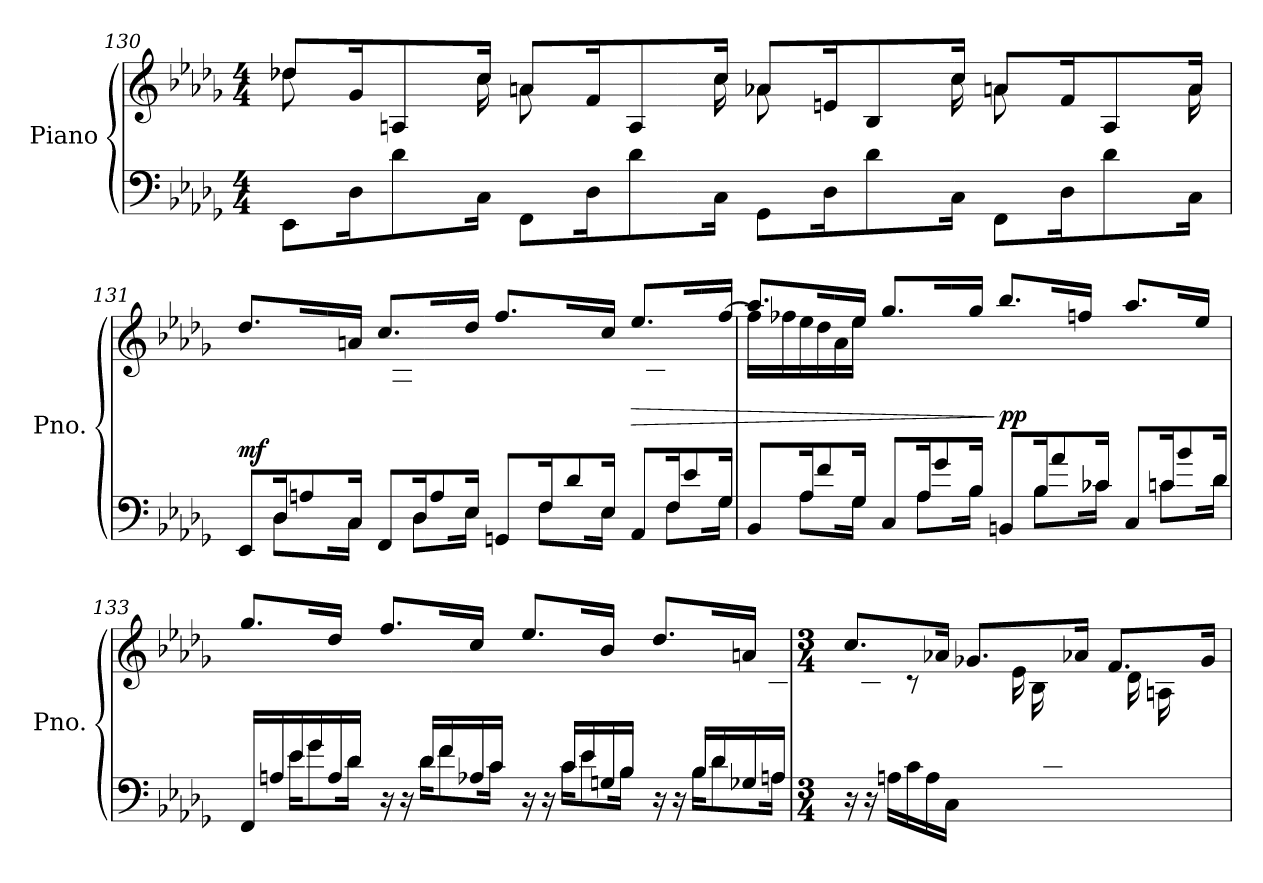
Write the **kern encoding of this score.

**kern	**kern	**dynam
*part1	*part1	*part1
*staff2	*staff1	*staff1/2
*I"Piano	*	*
*I'Pno.	*	*
*clefF4	*clefG2	*
*k[b-e-a-d-g-]	*k[b-e-a-d-g-]	*
*M4/4	*M4/4	*
*Xtuplet	*Xtuplet	*
=130	=130	=130
*	*^	*
12EE-\L	12dd-X/L	12dd-X\	.
24D-\K	24g-/K	24ryy	.
12d-\	12An/	24ryy	.
.	.	24ryy	.
24C\Jk	24cc/Jk	24cc\	.
12FF\L	12an/L	12a\	.
24D-\K	24f/K	24ryy	.
12d-\	12A/	24ryy	.
.	.	24ryy	.
24C\Jk	24cc/Jk	24cc\	.
12GG-\L	12a-X/L	12a-\	.
24D-\K	24en/K	24ryy	.
12d-\	12B-/	24ryy	.
.	.	24ryy	.
24C\Jk	24cc/Jk	24cc\	.
12FF\L	12an/L	12a\	.
24D-\K	24f/K	24ryy	.
12d-\	12A/	24ryy	.
.	.	24ryy	.
24C\Jk	24a/Jk	24a\	.
!!LO:LB:g=z	!!
=131	=131	=131	=131
*^	*	*	*
!	!	!	!	!LO:DY:a=2
12EE-/L	24ryy	12.dd-/L	24dd-\LLyy	mf
.	24ryy	.	24g-\	.
24D-/K	12D-\L	.	24f\	.
12An/	.	24reyy	24en\	.
.	24ryy	24reyy	24e-X\	.
24C/Jk	24C\Jk	24an/Jk	24a\JJ	.
12FF/L	24ryy	12.cc/L	24cc\LLyy	.
.	24ryy	.	24An\	.
24D-/K	12D-\L	.	24e-\	.
12A/	.	24rcyy	24g-\	.
.	24ryy	24rcyy	24a\	.
24E-/Jk	24E-\Jk	24dd-/Jk	24dd-\JJ	.
12GGn/L	24ryy	12.ff/L	24ff\LLyy	.
.	24ryy	.	24cc\	.
24F/K	12F\L	.	24bn\	.
12d-/	.	24reyy	24b-X\	.
.	24ryy	24reyy	24f\	.
24E-/Jk	24E-\Jk	24cc/Jk	24cc\JJ	.
!	!	!	!	!LO:HP:b
12AA-/L	24ryy	12.ee-/L	24ee-\LLyy	>
.	24ryy	.	24c\	.
24F/K	12F\L	.	24g-\	.
12e-/	.	24ryy	24b-\	.
.	24ryy	24ryy	24cc\	.
24G-/Jk	24G-\Jk	[24ff/Jk	24ff\JJ	.
=132	=132	=132	=132	=132
12BB-/L	24ryy	12.aa-/L	24ff\LL]	.
.	24ryy	.	24ff-X\	.
24A-/K	12A-\L	.	24ee-\	.
12f/	.	24reyy	24dd-\	.
.	24ryy	24reyy	24a-\	.
24G-/Jk	24G-\Jk	24ee-/Jk	24ee-\JJ	.
12C/L	24ryy	12.gg-/L	24gg-\LLyy	.
.	24ryy	.	24e-\	.
24A-/K	12A-\L	.	24b-\	.
12g-/	.	24rcyy	24cc\	.
.	24ryy	24rcyy	24ee-\	.
24B-/Jk	24B-\Jk	24gg-/Jk	24gg-\JJ	.
!	!	!	!	!LO:DY:n=1:b
12BBn/L	24ryy	12.bb-/L	24bb-\LLyy	] pp
.	24ryy	.	24b-\	.
24B-/K	12B-\L	.	24gg-\	.
12a-/	.	24reyy	24rff	.
.	24ryy	24ffn/Jk	24ff\	.
24c-X/Jk	24c-\Jk	24ryy	24a-\JJ	.
12C/L	24ryy	12.aa-/L	24aa-\LLyy	.
.	24ryy	.	24f\	.
24cn/K	12c\L	.	24ff\	.
12b-/	.	24ryy	24rff	.
.	24ryy	24ee-/Jk	24ee-\	.
24d-/Jk	24d-\Jk	24ryy	24g-\JJ	.
!!LO:LB:g=z	!!
=133	=133	=133	=133	=133
24FF/LL	24ryy	12.gg-/L	24gg-\LLyy	.
24An/	24ryy	.	24g-\	.
24e-/	24e-\KL	.	24ee-\	.
24g-/	12g-\	24ryy	24rff	.
24A/	.	24dd-/Jk	24dd-\	.
24d-/JJ	24d-\Jk	24ryy	24f\JJ	.
24r	24ryy	12.ff/L	24ff\LLyy	.
24r	24ryy	.	24f\	.
24d-/LL	24d-\KL	.	24dd-\	.
24f/	12f\	24ryy	24rff	.
24A-X/	.	24cc/Jk	24cc\	.
24c/JJ	24c\Jk	24ryy	24e-\JJ	.
24r	24ryy	12.ee-/L	24ee-\LLyy	.
24r	24ryy	.	24e-\	.
24c/LL	24c\KL	.	24cc\	.
24e-/	12e-\	24ryy	24rff	.
24Gn/	.	24b-/Jk	24b-\	.
24B-/JJ	24B-\Jk	24ryy	24d-\JJ	.
24r	24ryy	12.dd-/L	24dd-\LLyy	.
24r	24ryy	.	24d-\	.
24B-/LL	24B-\KL	.	24b-\	.
24d-/	12d-\	24ryy	24rff	.
24G-X/	.	24an/Jk	24a\	.
24An/JJ	24A\Jk	24ryy	24c\JJ	.
=134	=134	=134	=134	=134
*M3/4	*	*M3/4	*	*
4.ryy	24r	8.cc/L	24cc\LLyy	.
.	24r	.	24c\	.
.	24An\LL	.	24an\JJ	.
.	24c\	.	8r	.
.	24A\	.	.	.
.	.	16a-X/Jk	.	.
.	24C\JJ	.	.	.
.	8ryy	8.g-X/L	24g-\LLyy	.
.	.	.	24e-\	.
.	.	.	24B-\	.
24c-X/	24c-X!yy	.	8ryy	.
24E-/	24E-!yy	.	.	.
.	.	16a-X/Jk	.	.
24FF/JJ	24FF!yy	.	.	.
8ryy	8ryy	8.f/L	24f\LLyy	.
.	.	.	24d-\	.
.	.	.	24An\	.
24B-/	24B-!yy	.	8ryy	.
24E-/	24E-!yy	.	.	.
.	.	16g-/Jk	.	.
24FF/JJ	24FF!yy	.	.	.
*v	*v	*	*	*
*	*v	*v	*
=	=	=
*-	*-	*-
